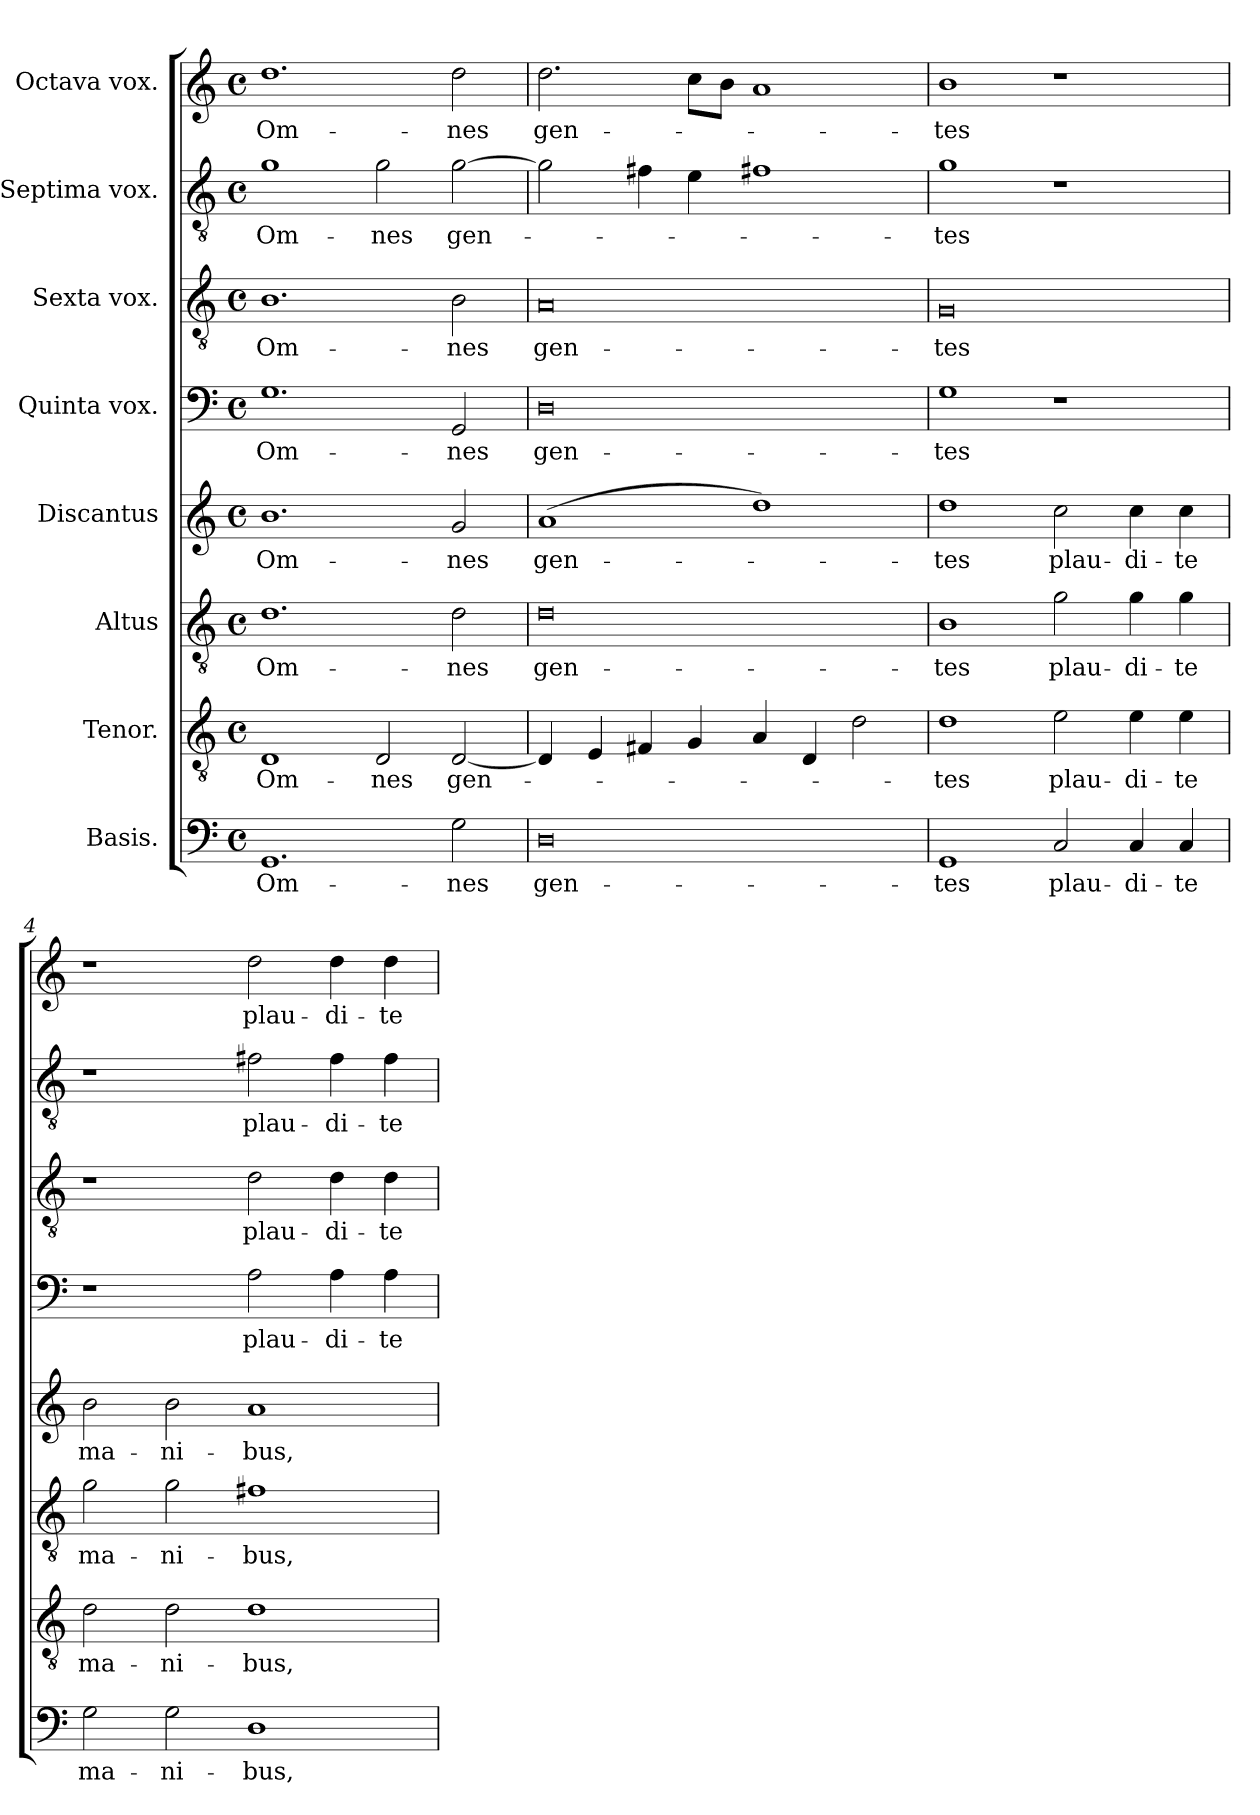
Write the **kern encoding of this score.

**kern	**text	**kern	**text	**kern	**text	**kern	**text	**kern	**text	**kern	**text	**kern	**text	**kern	**text
*part8	*part8	*part7	*part7	*part6	*part6	*part5	*part5	*part4	*part4	*part3	*part3	*part2	*part2	*part1	*part1
*staff8	*staff8	*staff7	*staff7	*staff6	*staff6	*staff5	*staff5	*staff4	*staff4	*staff3	*staff3	*staff2	*staff2	*staff1	*staff1
*I"Basis.	*	*I"Tenor.	*	*I"Altus	*	*I"Discantus	*	*I"Quinta vox.	*	*I"Sexta vox.	*	*I"Septima vox.	*	*I"Octava vox.	*
*clefF4	*	*clefGv2	*	*clefGv2	*	*clefG2	*	*clefF4	*	*clefGv2	*	*clefGv2	*	*clefG2	*
*k[]	*	*k[]	*	*k[]	*	*k[]	*	*k[]	*	*k[]	*	*k[]	*	*k[]	*
*M4/2	*	*M4/2	*	*M4/2	*	*M4/2	*	*M4/2	*	*M4/2	*	*M4/2	*	*M4/2	*
*met(c)	*	*met(c)	*	*met(c)	*	*met(c)	*	*met(c)	*	*met(c)	*	*met(c)	*	*met(c)	*
=1	=1	=1	=1	=1	=1	=1	=1	=1	=1	=1	=1	=1	=1	=1	=1
!	!LO:LY:b	!	!LO:LY:b	!	!LO:LY:b	!	!LO:LY:b	!	!LO:LY:b	!	!LO:LY:b	!	!LO:LY:b	!	!LO:LY:b
1.GG	Om-	1D	Om-	1.d	Om-	1.b	Om-	1.G	Om-	1.B	Om-	1g	Om-	1.dd	Om-
!	!	!	!LO:LY:b	!	!	!	!	!	!	!	!	!	!LO:LY:b	!	!
.	.	2D/	-nes	.	.	.	.	.	.	.	.	2g\	-nes	.	.
!	!LO:LY:b	!	!LO:LY:b	!	!LO:LY:b	!	!LO:LY:b	!	!LO:LY:b	!	!LO:LY:b	!	!LO:LY:b	!	!LO:LY:b
2G\	-nes	[2D/	gen-	2d\	-nes	2g/	-nes	2GG/	-nes	2B\	-nes	[2g\	gen-	2dd\	-nes
=2	=2	=2	=2	=2	=2	=2	=2	=2	=2	=2	=2	=2	=2	=2	=2
!	!LO:LY:b	!	!	!	!LO:LY:b	!	!LO:LY:b	!	!LO:LY:b	!	!LO:LY:b	!	!	!	!LO:LY:b
0D	gen-	4D/]	.	0d	gen-	(>1a	gen-	0D	gen-	0A	gen-	2g\]	.	2.dd\	gen-
.	.	4E/	.	.	.	.	.	.	.	.	.	.	.	.	.
.	.	4F#X/	.	.	.	.	.	.	.	.	.	4f#X\	.	.	.
.	.	4G/	.	.	.	.	.	.	.	.	.	4e\	.	8cc\L	.
.	.	.	.	.	.	.	.	.	.	.	.	.	.	8b\J	.
.	.	4A/	.	.	.	1dd)	.	.	.	.	.	1f#X	.	1a	.
.	.	4D/	.	.	.	.	.	.	.	.	.	.	.	.	.
.	.	2d\	.	.	.	.	.	.	.	.	.	.	.	.	.
=3	=3	=3	=3	=3	=3	=3	=3	=3	=3	=3	=3	=3	=3	=3	=3
!	!LO:LY:b	!	!LO:LY:b	!	!LO:LY:b	!	!LO:LY:b	!	!LO:LY:b	!	!LO:LY:b	!	!LO:LY:b	!	!LO:LY:b
1GG	-tes	1d	-tes	1B	-tes	1dd	-tes	1G	-tes	0G	-tes	1g	-tes	1b	-tes
!	!LO:LY:b	!	!LO:LY:b	!	!LO:LY:b	!	!LO:LY:b	!	!	!	!	!	!	!	!
2C/	plau-	2e\	plau-	2g\	plau-	2cc\	plau-	1r	.	.	.	1r	.	1r	.
!	!LO:LY:b	!	!LO:LY:b	!	!LO:LY:b	!	!LO:LY:b	!	!	!	!	!	!	!	!
4C/	-di-	4e\	-di-	4g\	-di-	4cc\	-di-	.	.	.	.	.	.	.	.
!	!LO:LY:b	!	!LO:LY:b	!	!LO:LY:b	!	!LO:LY:b	!	!	!	!	!	!	!	!
4C/	-te	4e\	-te	4g\	-te	4cc\	-te	.	.	.	.	.	.	.	.
=4	=4	=4	=4	=4	=4	=4	=4	=4	=4	=4	=4	=4	=4	=4	=4
!	!LO:LY:b	!	!LO:LY:b	!	!LO:LY:b	!	!LO:LY:b	!	!	!	!	!	!	!	!
2G\	ma-	2d\	ma-	2g\	ma-	2b\	ma-	1r	.	1r	.	1r	.	1r	.
!	!LO:LY:b	!	!LO:LY:b	!	!LO:LY:b	!	!LO:LY:b	!	!	!	!	!	!	!	!
2G\	-ni-	2d\	-ni-	2g\	-ni-	2b\	-ni-	.	.	.	.	.	.	.	.
!	!LO:LY:b	!	!LO:LY:b	!	!LO:LY:b	!	!LO:LY:b	!	!LO:LY:b	!	!LO:LY:b	!	!LO:LY:b	!	!LO:LY:b
1D	-bus,	1d	-bus,	1f#X	-bus,	1a	-bus,	2A\	plau-	2d\	plau-	2f#X\	plau-	2dd\	plau-
!	!	!	!	!	!	!	!	!	!LO:LY:b	!	!LO:LY:b	!	!LO:LY:b	!	!LO:LY:b
.	.	.	.	.	.	.	.	4A\	-di-	4d\	-di-	4f#\	-di-	4dd\	-di-
!	!	!	!	!	!	!	!	!	!LO:LY:b	!	!LO:LY:b	!	!LO:LY:b	!	!LO:LY:b
.	.	.	.	.	.	.	.	4A\	-te	4d\	-te	4f#\	-te	4dd\	-te
=	=	=	=	=	=	=	=	=	=	=	=	=	=	=	=
*-	*-	*-	*-	*-	*-	*-	*-	*-	*-	*-	*-	*-	*-	*-	*-
